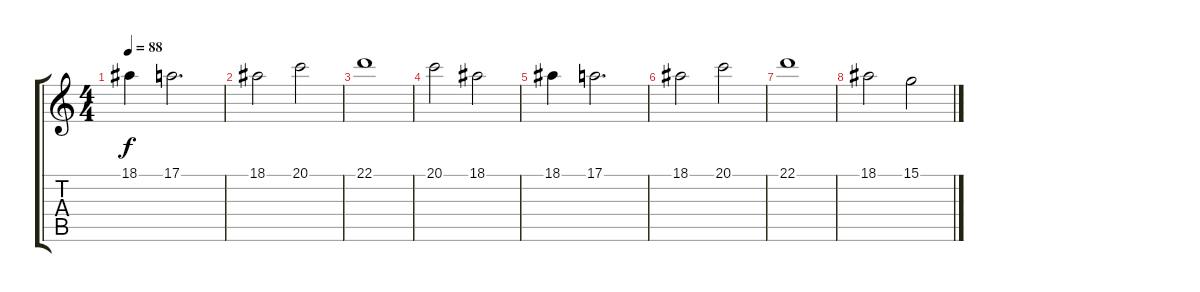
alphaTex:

\track ("                           Voices 2" "          ") {instrument pad2warm}
\staff {score tabs}
\tuning (E4 B3 G3 D3 A2 E2) {hide}
\ts (4 4)
\tempo 88
\clef g2
\ks c
18.1.4{dy f} 17.1.2{d} |
18.1.2 20.1.2 |
22.1.1 |
20.1.2 18.1.2 |
18.1.4 17.1.2{d} |
18.1.2 20.1.2 |
22.1.1 |
18.1.2 15.1.2
